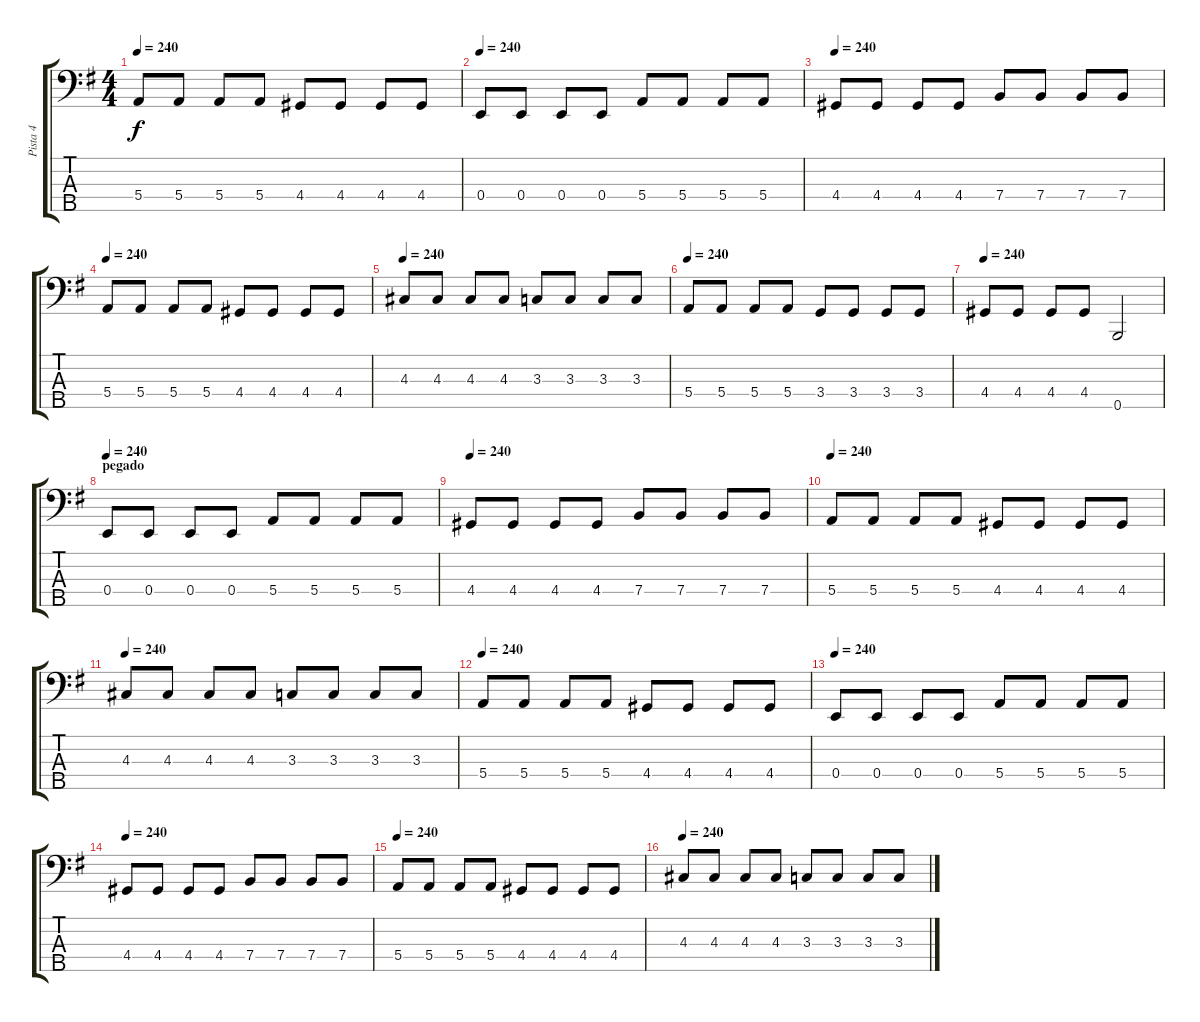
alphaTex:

\track ("Pista 4" "Pista 4") {instrument electricbasspick}
\staff {score tabs}
\tuning (G2 D2 A1 E1 B0) {hide}
\ts (4 4)
\tempo 240
\clef f4
\ks g
5.4.8{dy f} 5.4.8 5.4.8 5.4.8 4.4.8 4.4.8 4.4.8 4.4.8 |
\tempo 240
0.4.8 0.4.8 0.4.8 0.4.8 5.4.8 5.4.8 5.4.8 5.4.8 |
\tempo 240
4.4.8 4.4.8 4.4.8 4.4.8 7.4.8 7.4.8 7.4.8 7.4.8 |
\tempo 240
5.4.8 5.4.8 5.4.8 5.4.8 4.4.8 4.4.8 4.4.8 4.4.8 |
\tempo 240
4.3.8 4.3.8 4.3.8 4.3.8 3.3.8 3.3.8 3.3.8 3.3.8 |
\tempo 240
5.4.8 5.4.8 5.4.8 5.4.8 3.4.8 3.4.8 3.4.8 3.4.8 |
\tempo 240
4.4.8 4.4.8 4.4.8 4.4.8 0.5.2{volume 16} |
\section ("" "pegado")
\tempo 240
0.4.8 0.4.8 0.4.8 0.4.8 5.4.8 5.4.8 5.4.8 5.4.8 |
\tempo 240
4.4.8 4.4.8 4.4.8 4.4.8 7.4.8 7.4.8 7.4.8 7.4.8 |
\tempo 240
5.4.8 5.4.8 5.4.8 5.4.8 4.4.8 4.4.8 4.4.8 4.4.8 |
\tempo 240
4.3.8 4.3.8 4.3.8 4.3.8 3.3.8 3.3.8 3.3.8 3.3.8 |
\tempo 240
5.4.8 5.4.8 5.4.8 5.4.8 4.4.8 4.4.8 4.4.8 4.4.8 |
\tempo 240
0.4.8 0.4.8 0.4.8 0.4.8 5.4.8 5.4.8 5.4.8 5.4.8 |
\tempo 240
4.4.8 4.4.8 4.4.8 4.4.8 7.4.8 7.4.8 7.4.8 7.4.8 |
\tempo 240
5.4.8 5.4.8 5.4.8 5.4.8 4.4.8 4.4.8 4.4.8 4.4.8 |
\tempo 240
4.3.8 4.3.8 4.3.8 4.3.8 3.3.8 3.3.8 3.3.8 3.3.8
